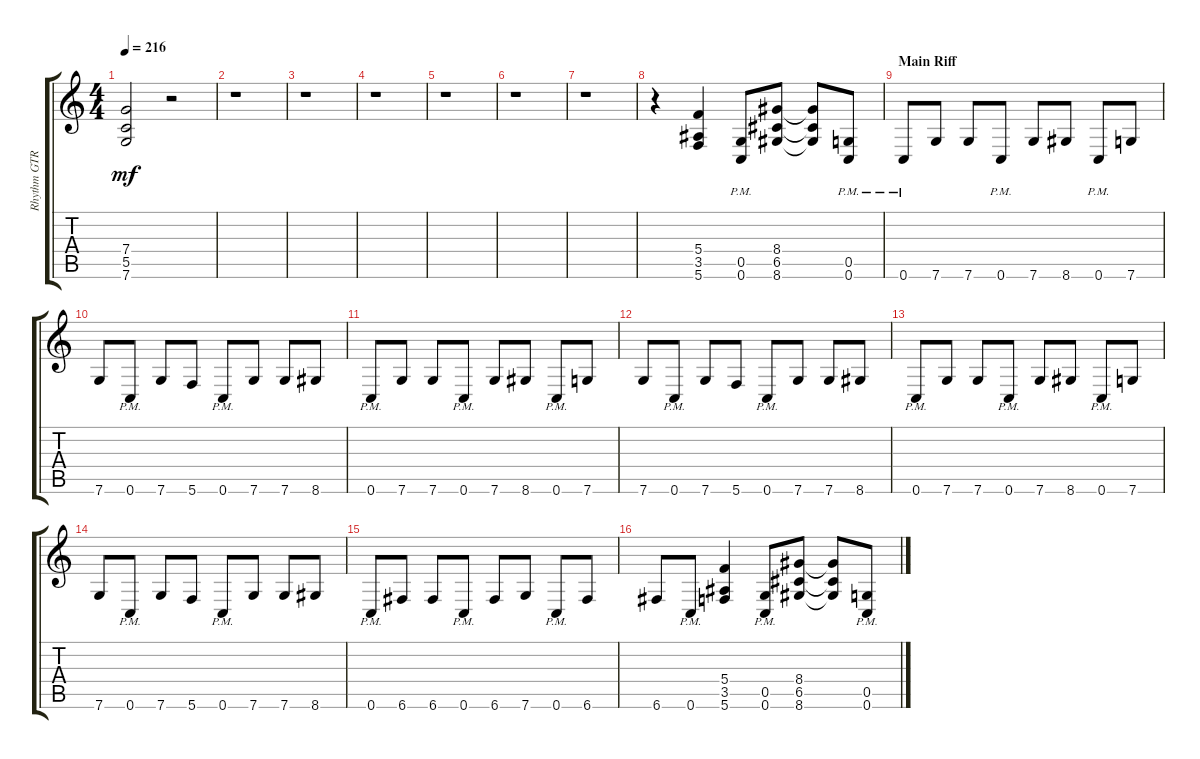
\track ("Rhythm GTR 2" "Rhythm GTR") {instrument distortionguitar}
\staff {score tabs}
\tuning (D4 A3 F3 C3 G2 C2) {hide}
\ts (4 4)
\tempo 216
\clef g2
\ks aminor
(7.4 5.5 7.6).2{dy mf} r.2 |
r.1 |
r.1 |
r.1 |
r.1 |
r.1 |
r.1 |
r.4 (5.4 3.5 5.6).4 (0.5{pm} 0.6{pm}).8 (8.4 6.5 8.6).8 (8.4{t} 6.5{t} 8.6{t}).8 (0.5{pm} 0.6{pm}).8 |
\section ("" "Main Riff")
0.6{pm}.8 7.6.8 7.6.8 0.6{pm}.8 7.6.8 8.6.8 0.6{pm}.8 7.6.8 |
7.6.8 0.6{pm}.8 7.6.8 5.6.8 0.6{pm}.8 7.6.8 7.6.8 8.6.8 |
0.6{pm}.8 7.6.8 7.6.8 0.6{pm}.8 7.6.8 8.6.8 0.6{pm}.8 7.6.8 |
7.6.8 0.6{pm}.8 7.6.8 5.6.8 0.6{pm}.8 7.6.8 7.6.8 8.6.8 |
0.6{pm}.8 7.6.8 7.6.8 0.6{pm}.8 7.6.8 8.6.8 0.6{pm}.8 7.6.8 |
7.6.8 0.6{pm}.8 7.6.8 5.6.8 0.6{pm}.8 7.6.8 7.6.8 8.6.8 |
0.6{pm}.8 6.6.8 6.6.8 0.6{pm}.8 6.6.8 7.6.8 0.6{pm}.8 6.6.8 |
6.6.8 0.6{pm}.8 (5.4 3.5 5.6).4 (0.5{pm} 0.6{pm}).8 (8.4 6.5 8.6).8 (8.4{t} 6.5{t} 8.6{t}).8 (0.5{pm} 0.6{pm}).8
